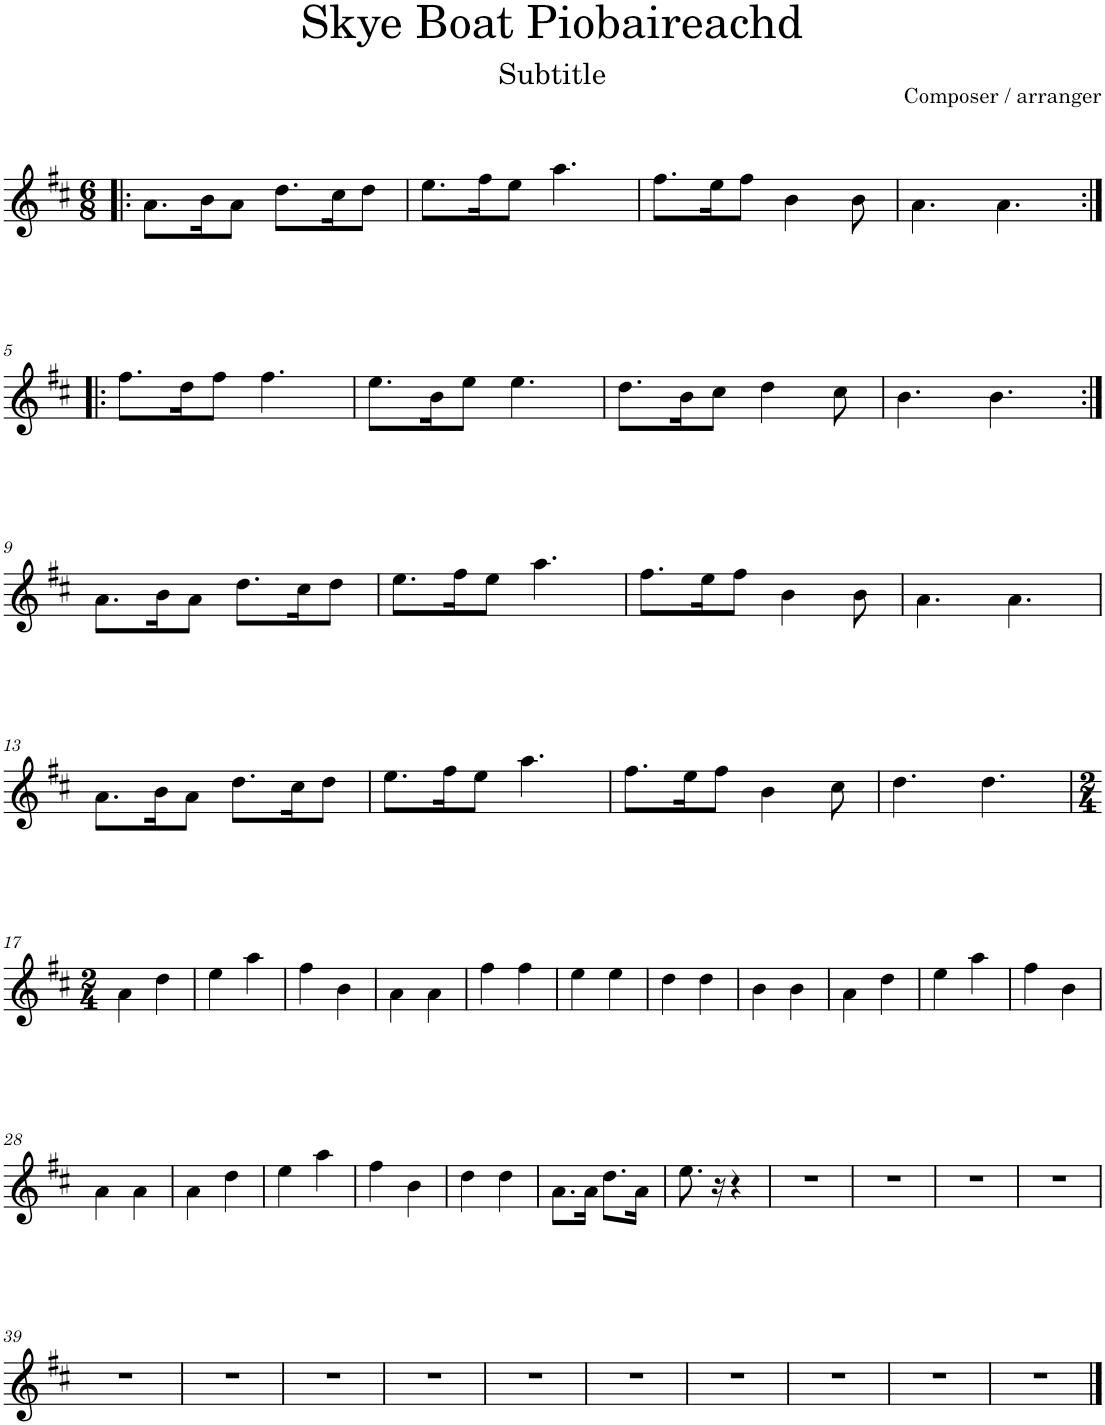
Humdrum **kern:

**kern
*part1
*staff1
*I"Oboe
*I'Ob.
*clefG2
*k[f#c#]
*M6/8
=1!|:
8.a\L
16b\K
8a\J
8.dd\L
16cc#\K
8dd\J
=2
8.ee\L
16ff#\K
8ee\J
4.aa\
=3
8.ff#\L
16ee\K
8ff#\J
4b\
8b\
=4
4.a\
4.a\
!!LO:LB:g=z
=5:|!|:
8.ff#\L
16dd\K
8ff#\J
4.ff#\
=6
8.ee\L
16b\K
8ee\J
4.ee\
=7
8.dd\L
16b\K
8cc#\J
4dd\
8cc#\
=8
4.b\
4.b\
!!LO:LB:g=z
=9:|!
8.a\L
16b\K
8a\J
8.dd\L
16cc#\K
8dd\J
=10
8.ee\L
16ff#\K
8ee\J
4.aa\
=11
8.ff#\L
16ee\K
8ff#\J
4b\
8b\
=12
4.a\
4.a\
!!LO:LB:g=z
=13
8.a\L
16b\K
8a\J
8.dd\L
16cc#\K
8dd\J
=14
8.ee\L
16ff#\K
8ee\J
4.aa\
=15
8.ff#\L
16ee\K
8ff#\J
4b\
8cc#\
=16
4.dd\
4.dd\
!!LO:LB:g=z
=17
*M2/4
4a\
4dd\
=18
4ee\
4aa\
=19
4ff#\
4b\
=20
4a\
4a\
=21
4ff#\
4ff#\
=22
4ee\
4ee\
=23
4dd\
4dd\
=24
4b\
4b\
=25
4a\
4dd\
=26
4ee\
4aa\
=27
4ff#\
4b\
!!LO:LB:g=z
=28
4a\
4a\
=29
4a\
4dd\
=30
4ee\
4aa\
=31
4ff#\
4b\
=32
4dd\
4dd\
=33
8.a\L
16a\Jk
8.dd\L
16a\Jk
=34
8.ee\
16r
4r
=35
2r
=36
2r
=37
2r
=38
2r
!!LO:LB:g=z
=39
2r
=40
2r
=41
2r
=42
2r
=43
2r
=44
2r
=45
2r
=46
2r
=47
2r
=48
2r
==
*-
